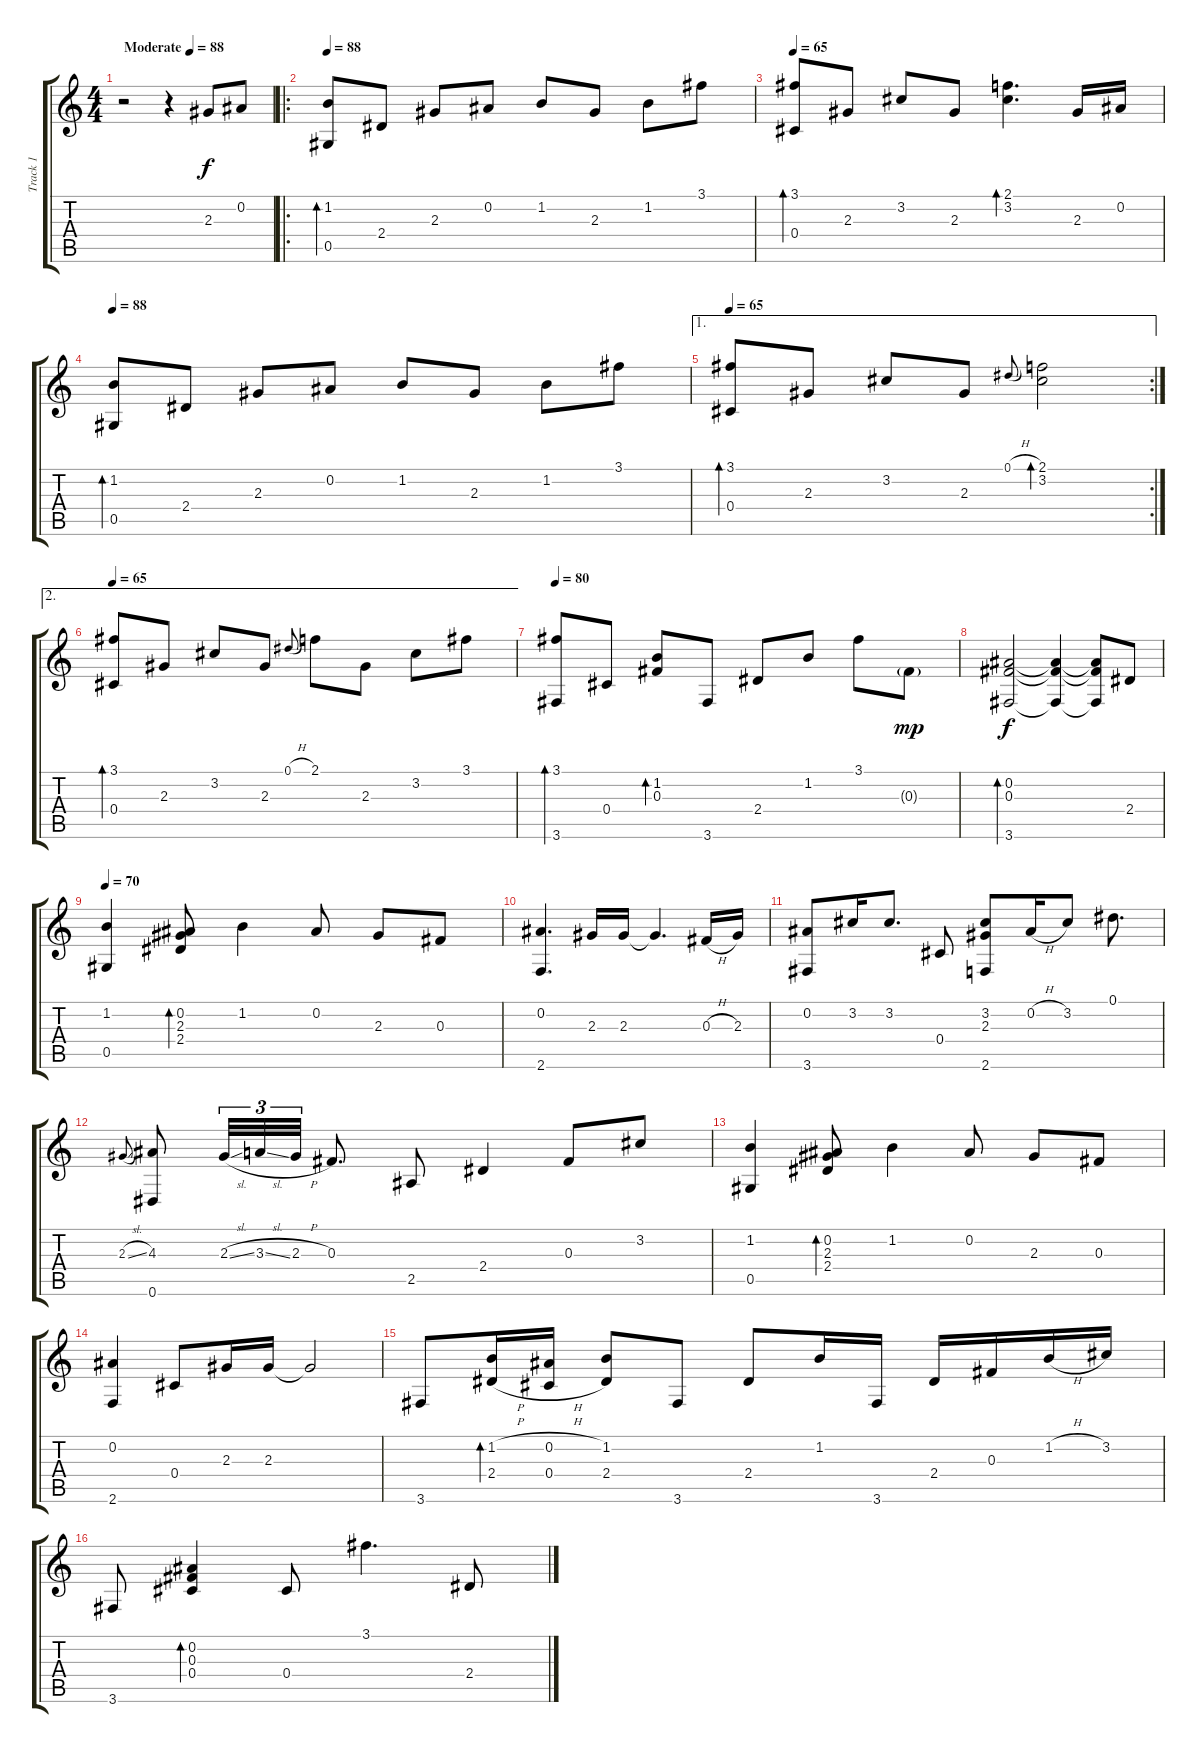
\track ("Track 1" "Track 1") {instrument acousticguitarsteel}
\staff {score tabs}
\tuning (Eb4 Bb3 Gb3 Db3 Ab2 Eb2) {hide}
\ts (4 4)
\tempo (88 "Moderate")
\clef g2
\ks c
r.2{dy f instrument acousticguitarsteel} r.4 2.3.8 0.2.8 |
\ro
\tempo 88
(1.2 0.5).8{bd 120} 2.4.8 2.3.8 0.2.8 1.2.8 2.3.8 1.2.8 3.1.8 |
\tempo 65
(3.1 0.4).8{bd 120} 2.3.8 3.2.8 2.3.8 (2.1 3.2).4{d bd 120} 2.3.16 0.2.16 |
\tempo 88
(1.2 0.5).8{bd 120} 2.4.8 2.3.8 0.2.8 1.2.8 2.3.8 1.2.8 3.1.8 |
\ae 1
\rc 2
\tempo 65
(3.1 0.4).8{bd 120} 2.3.8 3.2.8 2.3.8 0.1{h}.8{gr onbeat} (2.1 3.2).2{bd 120} |
\ae 2
\tempo 65
(3.1 0.4).8{bd 120} 2.3.8 3.2.8 2.3.8 0.1{h}.8{gr onbeat} 2.1.8 2.3.8 3.2.8 3.1.8 |
\tempo 80
(3.1 3.6).8{bd 120} 0.4.8 (1.2 0.3).8{bd 120} 3.6.8 2.4.8 1.2.8 3.1.8 0.3{g}.8{dy mp} |
(0.2 0.3 3.6).2{bd 120 dy f} (0.2{t} 0.3{t} 3.6{t}).4 (0.2{t} 0.3{t} 3.6{t}).8 2.4.8 |
\tempo 70
(1.2 0.5).4 (0.2 2.3 2.4).8{bd 120} 1.2.4 0.2.8 2.3.8 0.3.8 |
(0.2 2.6).4{d} 2.3.16 2.3.16 2.3{t}.4{d} 0.3{h}.16 2.3.16 |
(0.2 3.6).8 3.2.16 3.2.8{d} 0.4.8 (3.2 2.3 2.6).8 0.2{h}.16 3.2.8 0.1.8{d} |
2.3{sl}.8{gr onbeat} (4.3 0.6).8 2.3{sl}.32{tu (3 2)} 3.3{sl}.32{tu (3 2)} 2.3{h}.32{tu (3 2)} 0.3.8{d} 2.5.8 2.4.4 0.3.8 3.2.8 |
(1.2 0.5).4 (0.2 2.3 2.4).8{bd 120} 1.2.4 0.2.8 2.3.8 0.3.8 |
(0.2 2.6).4 0.4.8 2.3.16 2.3.16 2.3{t}.2 |
3.6.8 (1.2{h} 2.4{h}).16{bd 120} (0.2{h} 0.4{h}).16 (1.2 2.4).8 3.6.8 2.4.8 1.2.16 3.6.16 2.4.16 0.3.16 1.2{h}.16 3.2.16 |
3.6.8 (0.2 0.3 0.4).4{bd 120} 0.4.8 3.1.4{d} 2.4.8
